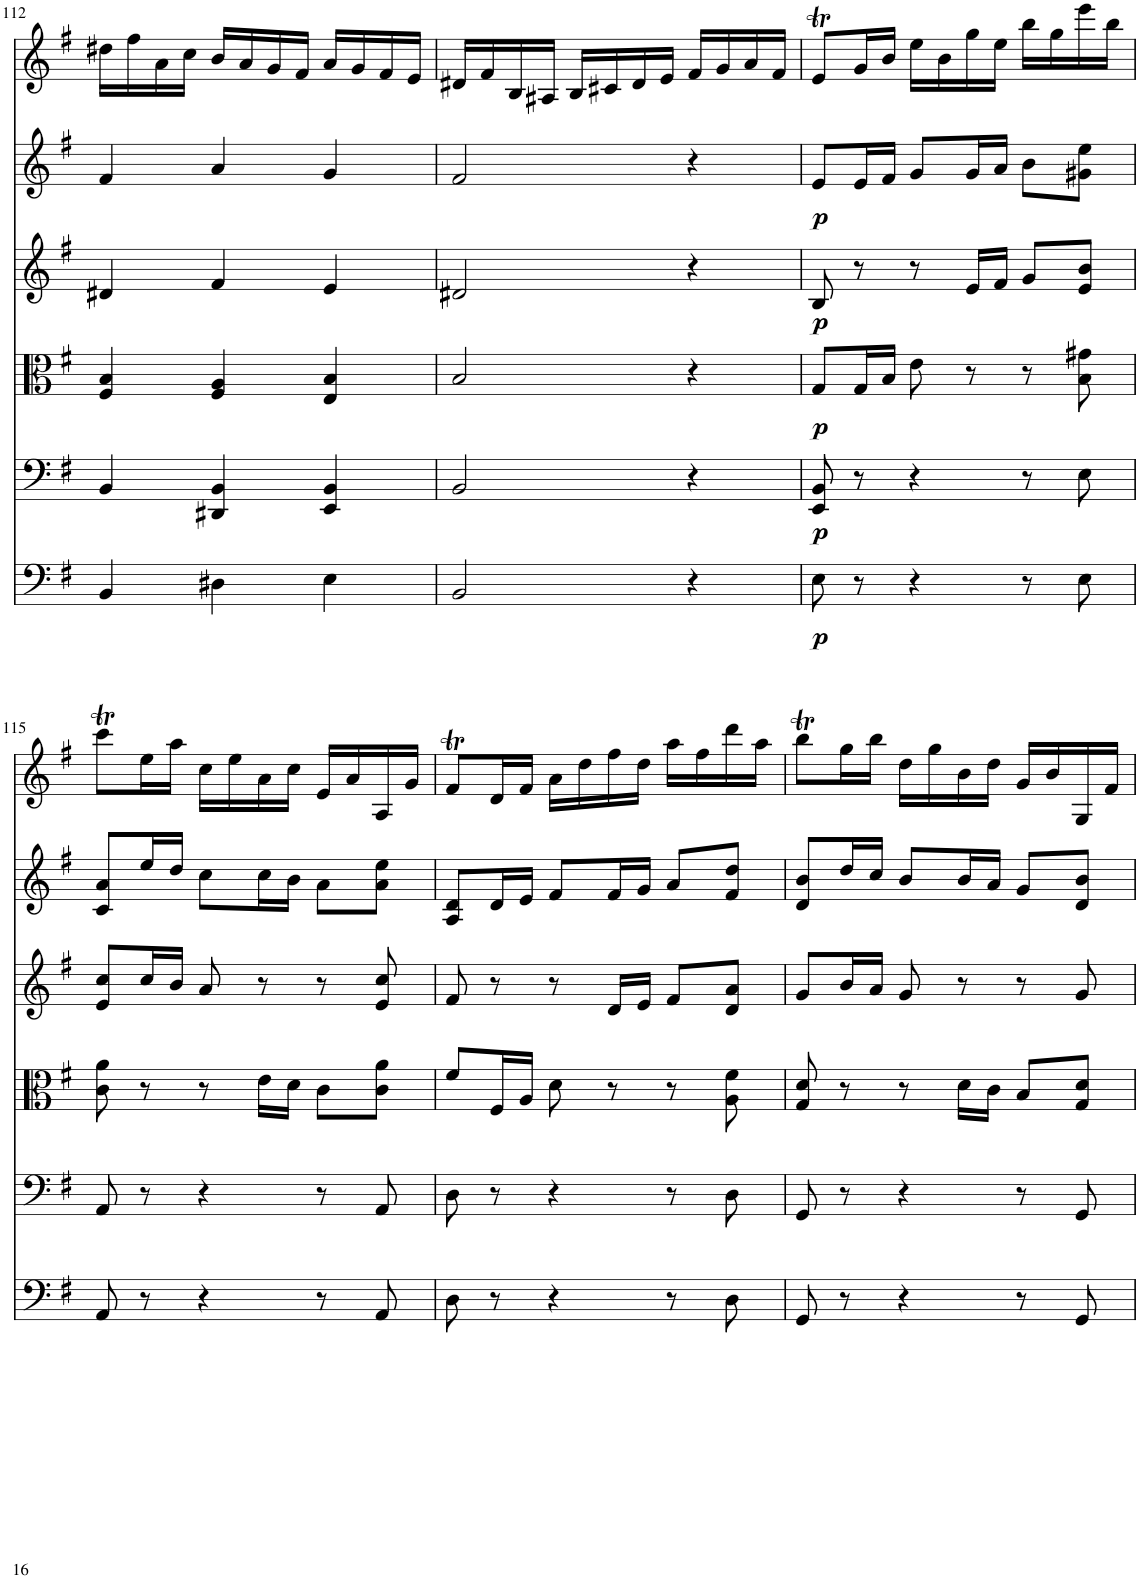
**kern	**dynam	**kern	**dynam	**kern	**dynam	**kern	**dynam	**kern	**dynam	**kern
*part6	*part6	*part5	*part5	*part4	*part4	*part3	*part3	*part2	*part2	*part1
*staff6	*staff6	*staff5	*staff5	*staff4	*staff4	*staff3	*staff3	*staff2	*staff2	*staff1
*I"Voice	*	*I"Voice	*	*I"Voice	*	*I"Voice	*	*I"Voice	*	*I"Voice
*I'V	*	*I'V	*	*I'V	*	*I'V	*	*I'V	*	*I'V
!!LO:PB:g=z
*clefF4	*	*clefF4	*	*clefC3	*	*clefG2	*	*clefG2	*	*clefG2
*k[f#]	*	*k[f#]	*	*k[f#]	*	*k[f#]	*	*k[f#]	*	*k[f#]
*M3/4	*	*M3/4	*	*M3/4	*	*M3/4	*	*M3/4	*	*M3/4
=112	=112	=112	=112	=112	=112	=112	=112	=112	=112	=112
4BB/	.	4BB/	.	4F#/ 4B/	.	4d#X/	.	4f#/	.	16dd#X\LL
.	.	.	.	.	.	.	.	.	.	16ff#\
.	.	.	.	.	.	.	.	.	.	16a\
.	.	.	.	.	.	.	.	.	.	16cc\JJ
4D#X\	.	4DD#X/ 4BB/	.	4F#/ 4A/	.	4f#/	.	4a/	.	16b/LL
.	.	.	.	.	.	.	.	.	.	16a/
.	.	.	.	.	.	.	.	.	.	16g/
.	.	.	.	.	.	.	.	.	.	16f#/JJ
4E\	.	4EE/ 4BB/	.	4E/ 4B/	.	4e/	.	4g/	.	16a/LL
.	.	.	.	.	.	.	.	.	.	16g/
.	.	.	.	.	.	.	.	.	.	16f#/
.	.	.	.	.	.	.	.	.	.	16e/JJ
=113	=113	=113	=113	=113	=113	=113	=113	=113	=113	=113
2BB/	.	2BB/	.	2B/	.	2d#X/	.	2f#/	.	16d#X/LL
.	.	.	.	.	.	.	.	.	.	16f#/
.	.	.	.	.	.	.	.	.	.	16B/
.	.	.	.	.	.	.	.	.	.	16A#X/JJ
.	.	.	.	.	.	.	.	.	.	16B/LL
.	.	.	.	.	.	.	.	.	.	16c#X/
.	.	.	.	.	.	.	.	.	.	16d#/
.	.	.	.	.	.	.	.	.	.	16e/JJ
4r	.	4r	.	4r	.	4r	.	4r	.	16f#/LL
.	.	.	.	.	.	.	.	.	.	16g/
.	.	.	.	.	.	.	.	.	.	16a/
.	.	.	.	.	.	.	.	.	.	16f#/JJ
=114	=114	=114	=114	=114	=114	=114	=114	=114	=114	=114
!	!LO:DY:b	!	!LO:DY:b	!	!LO:DY:b	!	!LO:DY:b	!	!LO:DY:b	!
8E\	p	8EE/ 8BB/	p	8G/L	p	8B/	p	8e/L	p	8eT/L
8r	.	8r	.	16G/L	.	8r	.	16e/L	.	16g/L
.	.	.	.	16B/JJ	.	.	.	16f#/JJ	.	16b/JJ
4r	.	4r	.	8e\	.	8r	.	8g/L	.	16ee\LL
.	.	.	.	.	.	.	.	.	.	16b\
.	.	.	.	8r	.	16e/LL	.	16g/L	.	16gg\
.	.	.	.	.	.	16f#/JJ	.	16a/JJ	.	16ee\JJ
8r	.	8r	.	8r	.	8g/L	.	8b\L	.	16bb\LL
.	.	.	.	.	.	.	.	.	.	16gg\
8E\	.	8E\	.	8B\ 8g#X\	.	8e/ 8b/J	.	8g#X\ 8ee\J	.	16eee\
.	.	.	.	.	.	.	.	.	.	16bb\JJ
!!LO:LB:g=z
=115	=115	=115	=115	=115	=115	=115	=115	=115	=115	=115
8AA/	.	8AA/	.	8c\ 8a\	.	8e/ 8cc/L	.	8c/ 8a/L	.	8cccT\L
8r	.	8r	.	8r	.	16cc/L	.	16ee/L	.	16ee\L
.	.	.	.	.	.	16b/JJ	.	16dd/JJ	.	16aa\JJ
4r	.	4r	.	8r	.	8a/	.	8cc\L	.	16cc\LL
.	.	.	.	.	.	.	.	.	.	16ee\
.	.	.	.	16e\LL	.	8r	.	16cc\L	.	16a\
.	.	.	.	16d\JJ	.	.	.	16b\JJ	.	16cc\JJ
8r	.	8r	.	8c\L	.	8r	.	8a\L	.	16e/LL
.	.	.	.	.	.	.	.	.	.	16a/
8AA/	.	8AA/	.	8c\ 8a\J	.	8e/ 8cc/	.	8a\ 8ee\J	.	16A/
.	.	.	.	.	.	.	.	.	.	16g/JJ
=116	=116	=116	=116	=116	=116	=116	=116	=116	=116	=116
8D\	.	8D\	.	8f#/L	.	8f#/	.	8A/ 8d/L	.	8f#t/L
8r	.	8r	.	16F#/L	.	8r	.	16d/L	.	16d/L
.	.	.	.	16A/JJ	.	.	.	16e/JJ	.	16f#/JJ
4r	.	4r	.	8d\	.	8r	.	8f#/L	.	16a\LL
.	.	.	.	.	.	.	.	.	.	16dd\
.	.	.	.	8r	.	16d/LL	.	16f#/L	.	16ff#\
.	.	.	.	.	.	16e/JJ	.	16g/JJ	.	16dd\JJ
8r	.	8r	.	8r	.	8f#/L	.	8a/L	.	16aa\LL
.	.	.	.	.	.	.	.	.	.	16ff#\
8D\	.	8D\	.	8A\ 8f#\	.	8d/ 8a/J	.	8f#/ 8dd/J	.	16ddd\
.	.	.	.	.	.	.	.	.	.	16aa\JJ
=117	=117	=117	=117	=117	=117	=117	=117	=117	=117	=117
8GG/	.	8GG/	.	8G/ 8d/	.	8g/L	.	8d/ 8b/L	.	8bbt\L
8r	.	8r	.	8r	.	16b/L	.	16dd/L	.	16gg\L
.	.	.	.	.	.	16a/JJ	.	16cc/JJ	.	16bb\JJ
4r	.	4r	.	8r	.	8g/	.	8b/L	.	16dd\LL
.	.	.	.	.	.	.	.	.	.	16gg\
.	.	.	.	16d\LL	.	8r	.	16b/L	.	16b\
.	.	.	.	16c\JJ	.	.	.	16a/JJ	.	16dd\JJ
8r	.	8r	.	8B/L	.	8r	.	8g/L	.	16g/LL
.	.	.	.	.	.	.	.	.	.	16b/
8GG/	.	8GG/	.	8G/ 8d/J	.	8g/	.	8d/ 8b/J	.	16G/
.	.	.	.	.	.	.	.	.	.	16f#/JJ
=	=	=	=	=	=	=	=	=	=	=
*-	*-	*-	*-	*-	*-	*-	*-	*-	*-	*-
